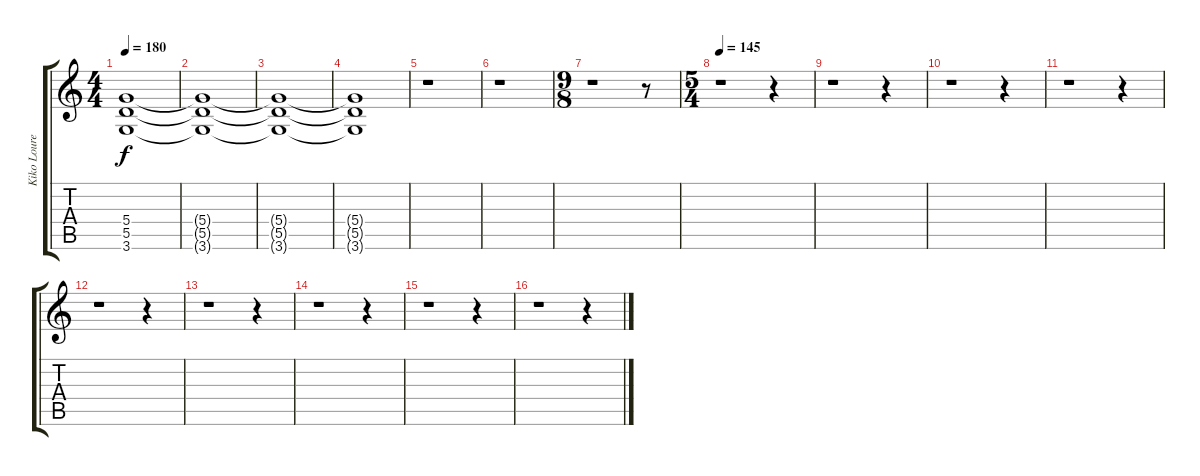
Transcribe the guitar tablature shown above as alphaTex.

\track ("Kiko Loureiro" "Kiko Loure") {instrument distortionguitar}
\staff {score tabs}
\tuning (E4 B3 G3 D3 A2 E2) {hide}
\ts (4 4)
\tempo 180
\clef g2
\ks c
(5.4 5.5 3.6).1{dy f} |
(5.4{t} 5.5{t} 3.6{t}).1 |
(5.4{t} 5.5{t} 3.6{t}).1{volume 0} |
(5.4{t} 5.5{t} 3.6{t}).1 |
r.1 |
r.1 |
\ts (9 8)
r.1 r.8 |
\ts (5 4)
\tempo 145
r.1 r.4 |
r.1 r.4 |
r.1 r.4 |
r.1 r.4 |
r.1 r.4 |
r.1 r.4 |
r.1 r.4 |
r.1 r.4 |
r.1 r.4
